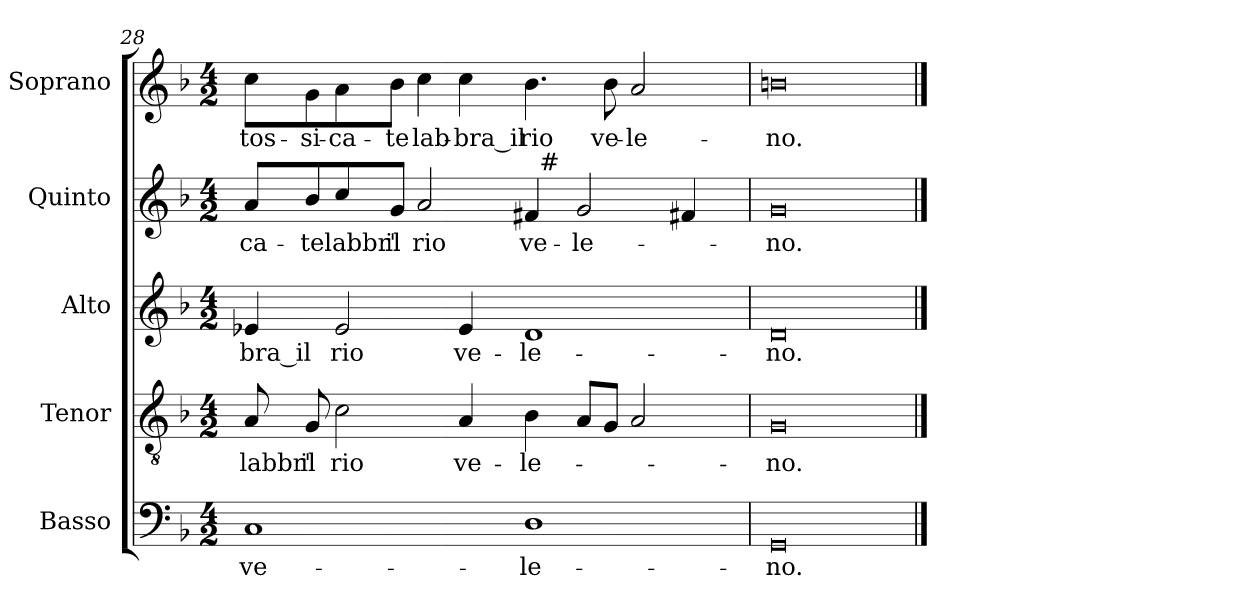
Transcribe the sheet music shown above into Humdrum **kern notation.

**kern	**text	**kern	**text	**kern	**text	**kern	**text	**kern	**text
*part5	*part5	*part4	*part4	*part3	*part3	*part2	*part2	*part1	*part1
*staff5	*staff5	*staff4	*staff4	*staff3	*staff3	*staff2	*staff2	*staff1	*staff1
*I"Basso	*	*I"Tenor	*	*I"Alto	*	*I"Quinto	*	*I"Soprano	*
*	*	*I'T.	*	*I'A.	*	*	*	*I'Sop.	*
*clefF4	*	*clefGv2	*	*clefG2	*	*clefG2	*	*clefG2	*
*	*	*ITrd7c12	*	*	*	*	*	*	*
*k[b-]	*	*k[b-]	*	*k[b-]	*	*k[b-]	*	*k[b-]	*
*F:	*	*F:	*	*F:	*	*F:	*	*F:	*
*M4/2	*	*M4/2	*	*M4/2	*	*M4/2	*	*M4/2	*
=28	=28	=28	=28	=28	=28	=28	=28	=28	=28
!	!LO:LY:b:color=#000000	!	!	!	!	!	!	!	!
!	!	!	!LO:LY:b:color=#000000	!	!	!	!	!	!
!	!	!	!	!	!LO:LY:b:color=#000000	!	!	!	!
!	!	!	!	!	!	!	!LO:LY:b:color=#000000	!	!
!	!	!	!	!	!	!	!	!	!LO:LY:b:color=#000000
*	*	*	*	*	*	*^	*	*	*
1Ci	ve-	8AAi/	labbr'	4e-Xi/	-bra_il	8ai/L	1ryy	-ca-	8cci\L	-tos-
!	!	!	!LO:LY:b:color=#000000	!	!	!	!	!	!	!
!	!	!	!	!	!	!	!	!LO:LY:b:color=#000000	!	!
!	!	!	!	!	!	!	!	!	!	!LO:LY:b:color=#000000
.	.	8GGi/	il	.	.	8b-i/	.	-te	8gi\	-si-
!	!	!	!LO:LY:b:color=#000000	!	!	!	!	!	!	!
!	!	!	!	!	!LO:LY:b:color=#000000	!	!	!	!	!
!	!	!	!	!	!	!	!	!LO:LY:b:color=#000000	!	!
!	!	!	!	!	!	!	!	!	!	!LO:LY:b:color=#000000
.	.	2Ci\	rio	2e-i/	rio	8cci/	.	labbr'	8ai\	-ca-
!	!	!	!	!	!	!	!	!LO:LY:b:color=#000000	!	!
!	!	!	!	!	!	!	!	!	!	!LO:LY:b:color=#000000
.	.	.	.	.	.	8gi/J	.	il	8b-i\J	-te
!	!	!	!	!	!	!	!	!LO:LY:b:color=#000000	!	!
!	!	!	!	!	!	!	!	!	!	!LO:LY:b:color=#000000
.	.	.	.	.	.	2ai/	.	rio	4cci\	lab-
!	!	!	!LO:LY:b:color=#000000	!	!	!	!	!	!	!
!	!	!	!	!	!LO:LY:b:color=#000000	!	!	!	!	!
!	!	!	!	!	!	!	!	!	!	!LO:LY:b:color=#000000
.	.	4AAi/	ve-	4e-i/	ve-	.	.	.	4cci\	-bra_il
!	!LO:LY:b:color=#000000	!	!	!	!	!	!	!	!	!
!	!	!	!LO:LY:b:color=#000000	!	!	!	!	!	!	!
!	!	!	!	!	!LO:LY:b:color=#000000	!	!	!	!	!
!	!	!	!	!	!	!	!	!LO:LY:b:color=#000000	!	!
!	!	!	!	!	!	!	!	!	!	!LO:LY:b:color=#000000
1Di	-le-	4BB-i\	-le-	1di	-le-	4f#i/	32ryy	ve-	4.b-i\	rio
.	.	.	.	.	.	.	256ryy	.	.	.
!	!	!	!	!	!	!	!LO:TX:a:t=#	!	!	!
.	.	.	.	.	.	.	2ryy	.	.	.
!	!	!	!	!	!	!	!	!LO:LY:b:color=#000000	!	!
.	.	8AAi/L	.	.	.	2gi/	.	-le-	.	.
!	!	!	!	!	!	!	!	!	!	!LO:LY:b:color=#000000
.	.	8GGi/J	.	.	.	.	.	.	8b-i\	ve-
!	!	!	!	!	!	!	!	!	!	!LO:LY:b:color=#000000
.	.	2AAi/	.	.	.	.	.	.	2ai/	-le-
.	.	.	.	.	.	.	4ryy	.	.	.
.	.	.	.	.	.	4f#Xi/	.	.	.	.
.	.	.	.	.	.	.	8ryy	.	.	.
.	.	.	.	.	.	.	16ryy	.	.	.
.	.	.	.	.	.	.	64..ryy	.	.	.
*	*	*	*	*	*	*v	*v	*	*	*
=29	=29	=29	=29	=29	=29	=29	=29	=29	=29
*	*	*	*	*	*	*^	*	*	*
!	!LO:LY:b:color=#000000	!	!	!	!	!	!	!	!	!
*	*	*	*	*	*	*v	*v	*	*	*
*	*	*	*	*	*	*^	*	*	*
!	!	!	!LO:LY:b:color=#000000	!	!	!	!	!	!	!
*	*	*	*	*	*	*v	*v	*	*	*
*	*	*	*	*	*	*^	*	*	*
!	!	!	!	!	!LO:LY:b:color=#000000	!	!	!	!	!
*	*	*	*	*	*	*v	*v	*	*	*
*	*	*	*	*	*	*^	*	*	*
!	!	!	!	!	!	!	!	!LO:LY:b:color=#000000	!	!
*	*	*	*	*	*	*v	*v	*	*	*
*	*	*	*	*	*	*^	*	*	*
!	!	!	!	!	!	!	!	!	!	!LO:LY:b:color=#000000
*	*	*	*	*	*	*v	*v	*	*	*
0GGi	-no.	0GGi	-no.	0di	-no.	0gi	-no.	0bni	-no.
==	==	==	==	==	==	==	==	==	==
*-	*-	*-	*-	*-	*-	*-	*-	*-	*-
